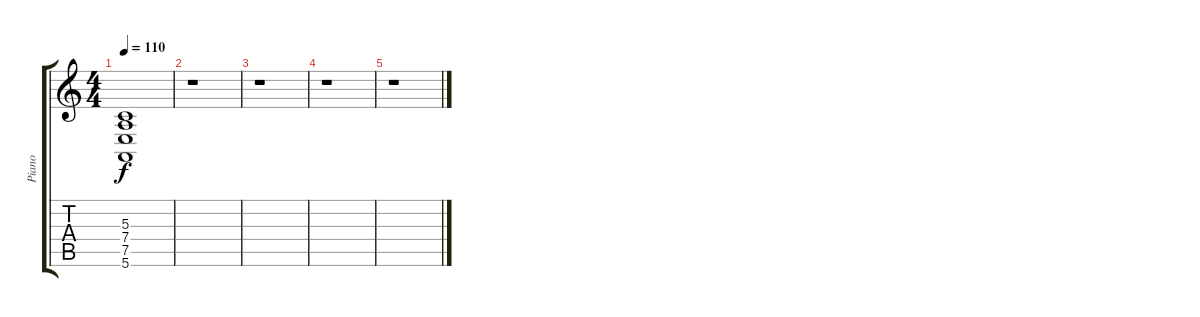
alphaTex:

\track ("Piano" "Piano") {instrument brightacousticpiano}
\staff {score tabs}
\tuning (E4 B3 G3 D3 A2 E2) {hide}
\ts (4 4)
\tempo 110
\clef g2
\ks c
(5.3 7.4 7.5 5.6).1{dy f} |
r.1 |
r.1 |
r.1 |
r.1
